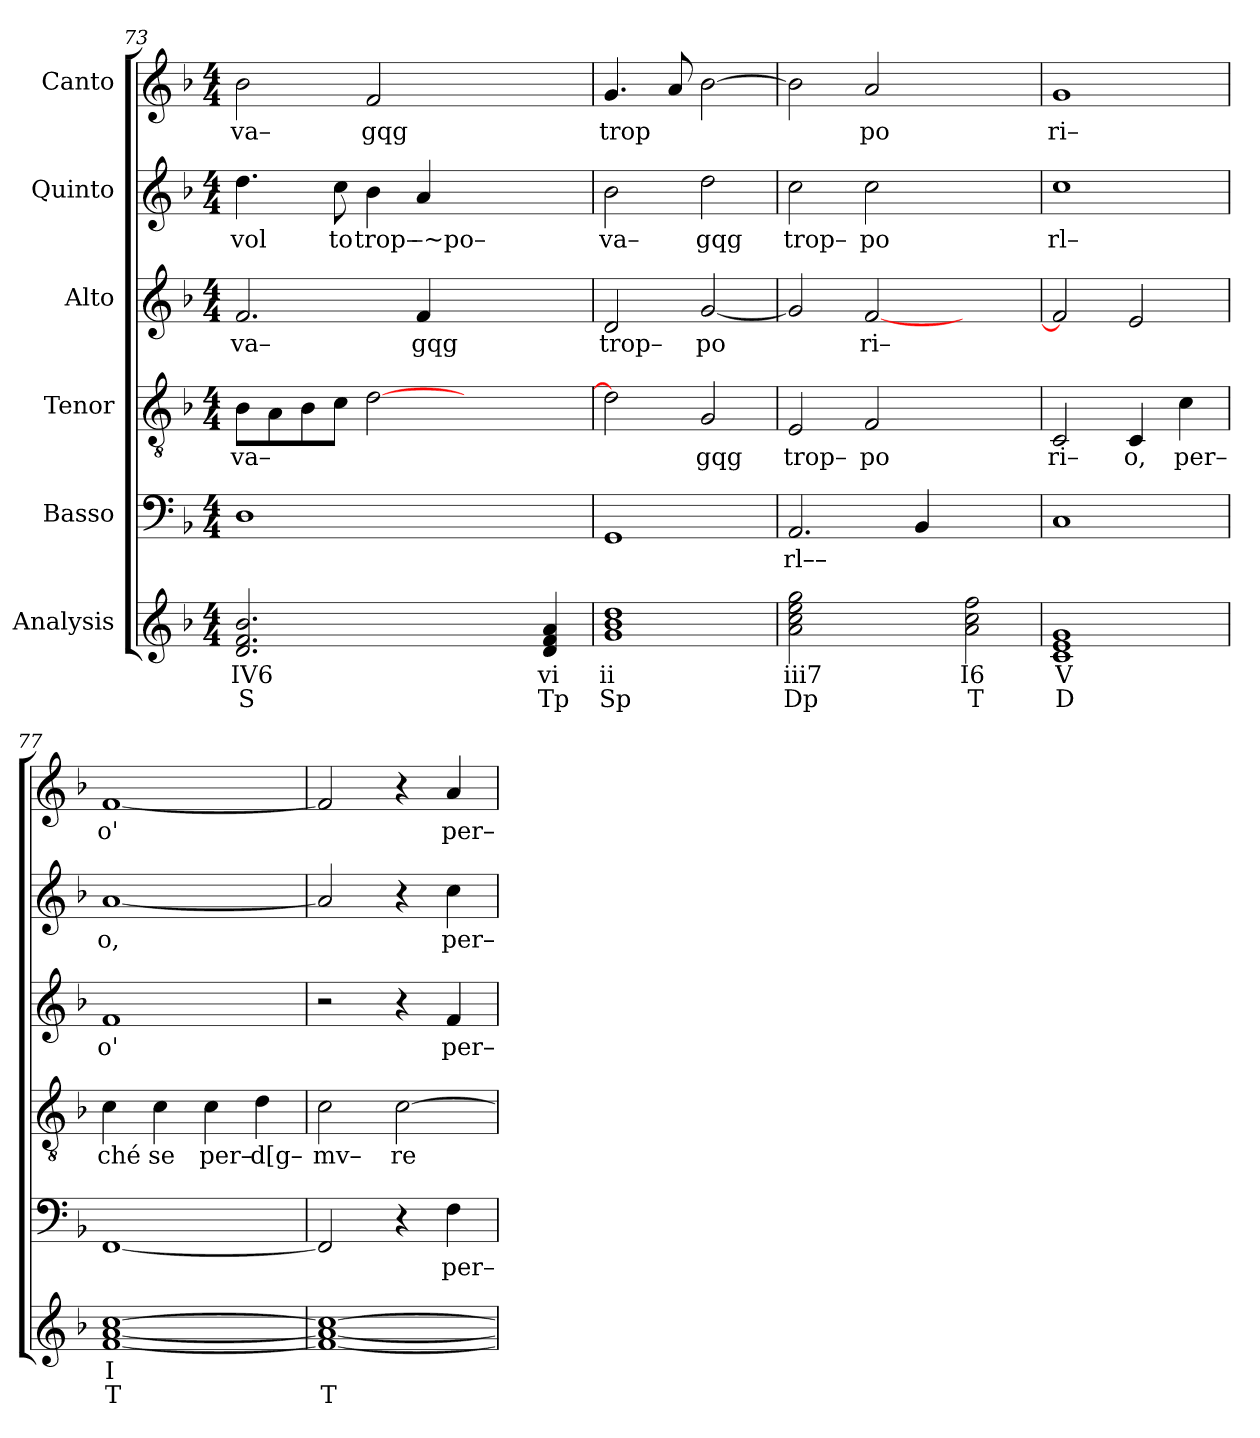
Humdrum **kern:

**kern	**text	**text	**kern	**text	**kern	**text	**kern	**text	**kern	**text	**kern	**text
*part6	*part6	*part6	*part5	*part5	*part4	*part4	*part3	*part3	*part2	*part2	*part1	*part1
*staff6	*staff6	*staff6	*staff5	*staff5	*staff4	*staff4	*staff3	*staff3	*staff2	*staff2	*staff1	*staff1
*I"Analysis	*	*	*I"Basso	*	*I"Tenor	*	*I"Alto	*	*I"Quinto	*	*I"Canto	*
*	*	*	*clefF4	*	*clefGv2	*	*clefG2	*	*clefG2	*	*clefG2	*
*k[b-]	*	*	*k[b-]	*	*k[b-]	*	*k[b-]	*	*k[b-]	*	*k[b-]	*
*	*	*	*F:	*	*F:	*	*F:	*	*F:	*	*F:	*
*M4/4	*	*	*M4/4	*	*M4/4	*	*M4/4	*	*M4/4	*	*M4/4	*
=73	=73	=73	=73	=73	=73	=73	=73	=73	=73	=73	=73	=73
!	!	!	!	!	!	!LO:LY:b	!	!	!	!	!	!
!	!	!	!	!	!	!	!	!LO:LY:b	!	!	!	!
!	!	!	!	!	!	!	!	!	!	!LO:LY:b	!	!
!	!	!	!	!	!	!	!	!	!	!	!	!LO:LY:b
2.d 2.f 2.b-	IV6	S	1D	.	8B-\L	va–	2.f/	va–	4.dd\	vol	2b-\	va–
.	.	.	.	.	8A\	.	.	.	.	.	.	.
.	.	.	.	.	8B-\	.	.	.	.	.	.	.
!	!	!	!	!	!	!	!	!	!	!LO:LY:b	!	!
.	.	.	.	.	8c\J	.	.	.	8cc\	to	.	.
!	!	!	!	!	!	!	!	!	!	!LO:LY:b	!	!
!	!	!	!	!	!	!	!	!	!	!	!	!LO:LY:b
.	.	.	.	.	[2d\	.	.	.	4b-\	trop–	2f/	gqg
!	!	!	!	!	!	!	!	!LO:LY:b	!	!	!	!
!	!	!	!	!	!	!	!	!	!	!LO:LY:b	!	!
2.ryy	.	.	.	.	.	.	4f/	gqg	4a/	–~po–	.	.
.	.	.	2.ryy	.	2.ryy	.	2.ryy	.	2.ryy	.	2.ryy	.
4d 4f 4a	vi	Tp	.	.	.	.	.	.	.	.	.	.
=74	=74	=74	=74	=74	=74	=74	=74	=74	=74	=74	=74	=74
!	!	!	!	!	!	!	!	!LO:LY:b	!	!	!	!
!	!	!	!	!	!	!	!	!	!	!LO:LY:b	!	!
!	!	!	!	!	!	!	!	!	!	!	!	!LO:LY:b
1g 1b- 1dd	ii	Sp	1GG	.	2d\]	.	2d/	trop–	2b-\	va–	4.g/	trop
.	.	.	.	.	.	.	.	.	.	.	8a/	.
!	!	!	!	!	!	!LO:LY:b	!	!	!	!	!	!
!	!	!	!	!	!	!	!	!LO:LY:b	!	!	!	!
!	!	!	!	!	!	!	!	!	!	!LO:LY:b	!	!
.	.	.	.	.	2G/	gqg	[2g/	po	2dd\	gqg	[2b-\	.
=75	=75	=75	=75	=75	=75	=75	=75	=75	=75	=75	=75	=75
!	!	!	!	!LO:LY:b	!	!	!	!	!	!	!	!
!	!	!	!	!	!	!LO:LY:b	!	!	!	!	!	!
!	!	!	!	!	!	!	!	!	!	!LO:LY:b	!	!
2a 2cc 2ee 2gg	iii7	Dp	2.AA/	rl––	2E/	trop–	2g/]	.	2cc\	trop–	2b-\]	.
!	!	!	!	!	!	!LO:LY:b	!	!	!	!	!	!
!	!	!	!	!	!	!	!	!LO:LY:b	!	!	!	!
!	!	!	!	!	!	!	!	!	!	!LO:LY:b	!	!
!	!	!	!	!	!	!	!	!	!	!	!	!LO:LY:b
2ryy	.	.	.	.	2F/	po	[2f/	ri–	2cc\	po	2a/	po
.	.	.	4BB-/	.	.	.	.	.	.	.	.	.
2a 2cc 2ff	I6	T	2ryy	.	2ryy	.	2ryy	.	2ryy	.	2ryy	.
=76	=76	=76	=76	=76	=76	=76	=76	=76	=76	=76	=76	=76
!	!	!	!	!	!	!LO:LY:b	!	!	!	!	!	!
!	!	!	!	!	!	!	!	!	!	!LO:LY:b	!	!
!	!	!	!	!	!	!	!	!	!	!	!	!LO:LY:b
1c 1e 1g	V	D	1C	.	2C/	ri–	2f/]	.	1cc	rl–	1g	ri–
!	!	!	!	!	!	!LO:LY:b	!	!	!	!	!	!
.	.	.	.	.	4C/	o,	2e/	.	.	.	.	.
!	!	!	!	!	!	!LO:LY:b	!	!	!	!	!	!
.	.	.	.	.	4c\	per–	.	.	.	.	.	.
=77	=77	=77	=77	=77	=77	=77	=77	=77	=77	=77	=77	=77
!	!	!	!	!	!	!LO:LY:b	!	!	!	!	!	!
!	!	!	!	!	!	!	!	!LO:LY:b	!	!	!	!
!	!	!	!	!	!	!	!	!	!	!LO:LY:b	!	!
!	!	!	!	!	!	!	!	!	!	!	!	!LO:LY:b
[1f [1a [1cc	I	T	[1FF	.	4c\	ché	1f	o'	[1a	o,	[1f	o'
!	!	!	!	!	!	!LO:LY:b	!	!	!	!	!	!
.	.	.	.	.	4c\	se	.	.	.	.	.	.
!	!	!	!	!	!	!LO:LY:b	!	!	!	!	!	!
.	.	.	.	.	4c\	per–	.	.	.	.	.	.
!	!	!	!	!	!	!LO:LY:b	!	!	!	!	!	!
.	.	.	.	.	4d\	d[g–	.	.	.	.	.	.
=78	=78	=78	=78	=78	=78	=78	=78	=78	=78	=78	=78	=78
!	!	!	!	!	!	!LO:LY:b	!	!	!	!	!	!
1f_ 1a_ 1cc_	.	T	2FF/]	.	2c\	mv–	2r	.	2a/]	.	2f/]	.
!	!	!	!	!	!	!LO:LY:b	!	!	!	!	!	!
.	.	.	4r	.	[2c\	re	4r	.	4r	.	4r	.
!	!	!	!	!LO:LY:b	!	!	!	!	!	!	!	!
!	!	!	!	!	!	!	!	!LO:LY:b	!	!	!	!
!	!	!	!	!	!	!	!	!	!	!LO:LY:b	!	!
!	!	!	!	!	!	!	!	!	!	!	!	!LO:LY:b
.	.	.	4F\	per–	.	.	4f/	per–	4cc\	per–	4a/	per–
=	=	=	=	=	=	=	=	=	=	=	=	=
*-	*-	*-	*-	*-	*-	*-	*-	*-	*-	*-	*-	*-
